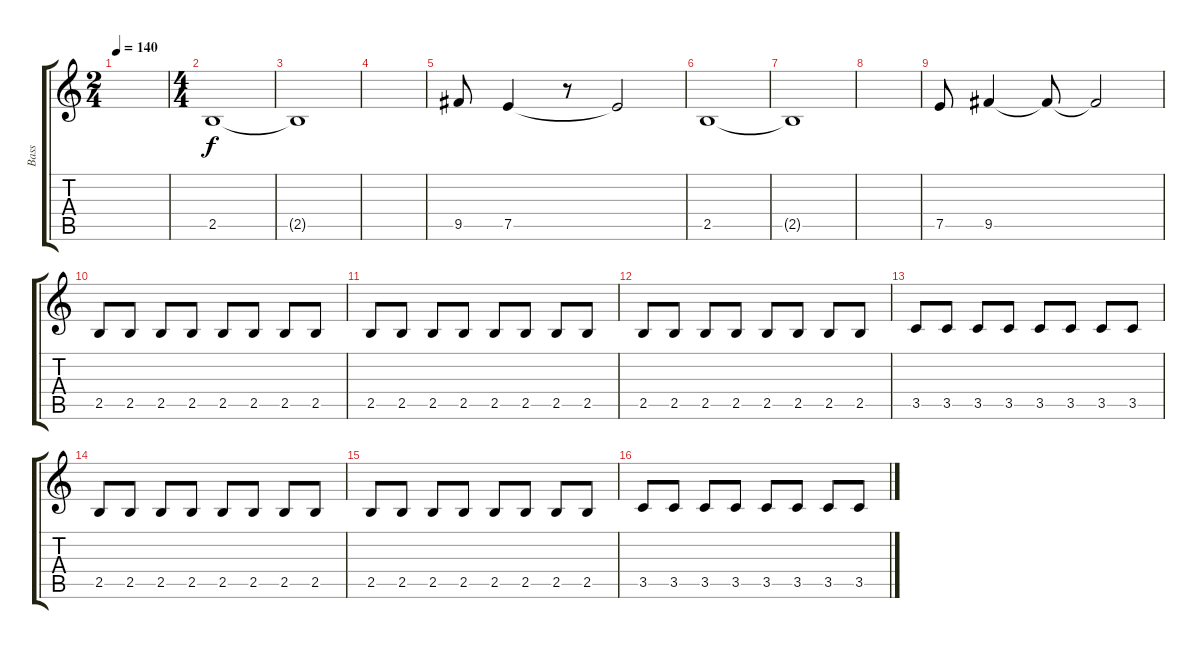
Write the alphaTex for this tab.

\track ("Bass" "Bass") {instrument electricbassfinger}
\staff {score tabs}
\tuning (E4 B3 G3 D3 A2 E2) {hide}
\ts (2 4)
\tempo 140
\clef g2
\ks c
|
\ts (4 4)
2.5.1 |
2.5{t}.1 |
|
9.5.8 7.5.4 r.8 7.5{t}.2 |
2.5.1 |
2.5{t}.1 |
|
7.5.8 9.5.4 9.5{t}.8 9.5{t}.2 |
2.5.8 2.5.8 2.5.8 2.5.8 2.5.8 2.5.8 2.5.8 2.5.8 |
2.5.8 2.5.8 2.5.8 2.5.8 2.5.8 2.5.8 2.5.8 2.5.8 |
2.5.8 2.5.8 2.5.8 2.5.8 2.5.8 2.5.8 2.5.8 2.5.8 |
3.5.8 3.5.8 3.5.8 3.5.8 3.5.8 3.5.8 3.5.8 3.5.8 |
2.5.8 2.5.8 2.5.8 2.5.8 2.5.8 2.5.8 2.5.8 2.5.8 |
2.5.8 2.5.8 2.5.8 2.5.8 2.5.8 2.5.8 2.5.8 2.5.8 |
3.5.8 3.5.8 3.5.8 3.5.8 3.5.8 3.5.8 3.5.8 3.5.8
